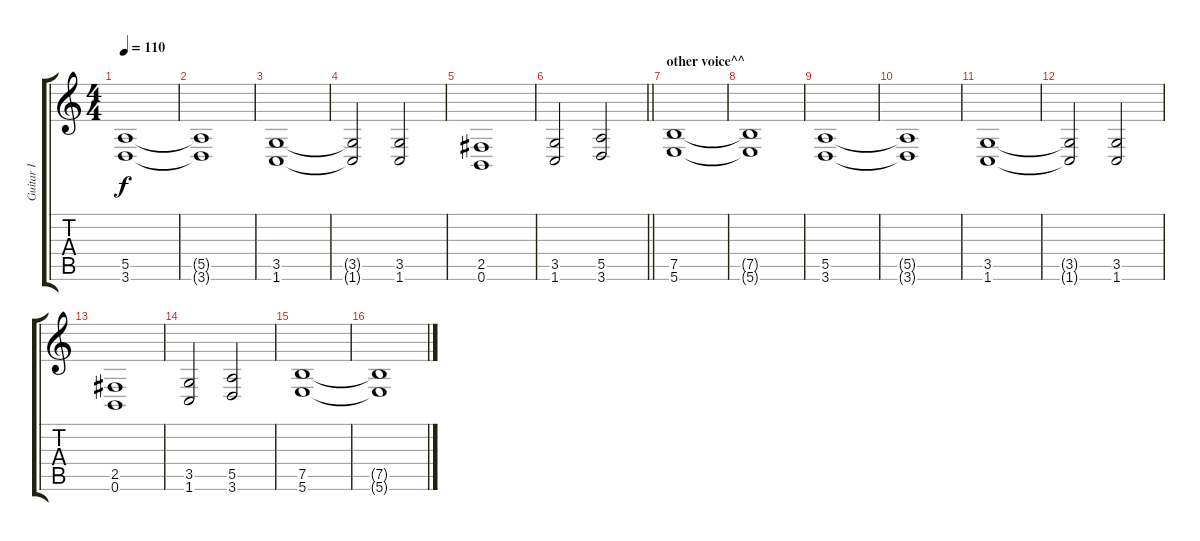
\track ("Guitar I" "Guitar I") {instrument distortionguitar}
\staff {score tabs}
\tuning (B3 Gb3 D3 A2 E2 B1) {hide}
\ts (4 4)
\tempo 110
\clef g2
\ks c
(5.5 3.6).1{dy f} |
(5.5{t} 3.6{t}).1 |
(3.5 1.6).1 |
(3.5{t} 1.6{t}).2 (3.5 1.6).2 |
(2.5 0.6).1 |
\barLineRight lightlight
(3.5 1.6).2 (5.5 3.6).2 |
\section ("" "other voice^^")
(7.5 5.6).1 |
(7.5{t} 5.6{t}).1 |
(5.5 3.6).1 |
(5.5{t} 3.6{t}).1 |
(3.5 1.6).1 |
(3.5{t} 1.6{t}).2 (3.5 1.6).2 |
(2.5 0.6).1 |
(3.5 1.6).2 (5.5 3.6).2 |
(7.5 5.6).1 |
(7.5{t} 5.6{t}).1
